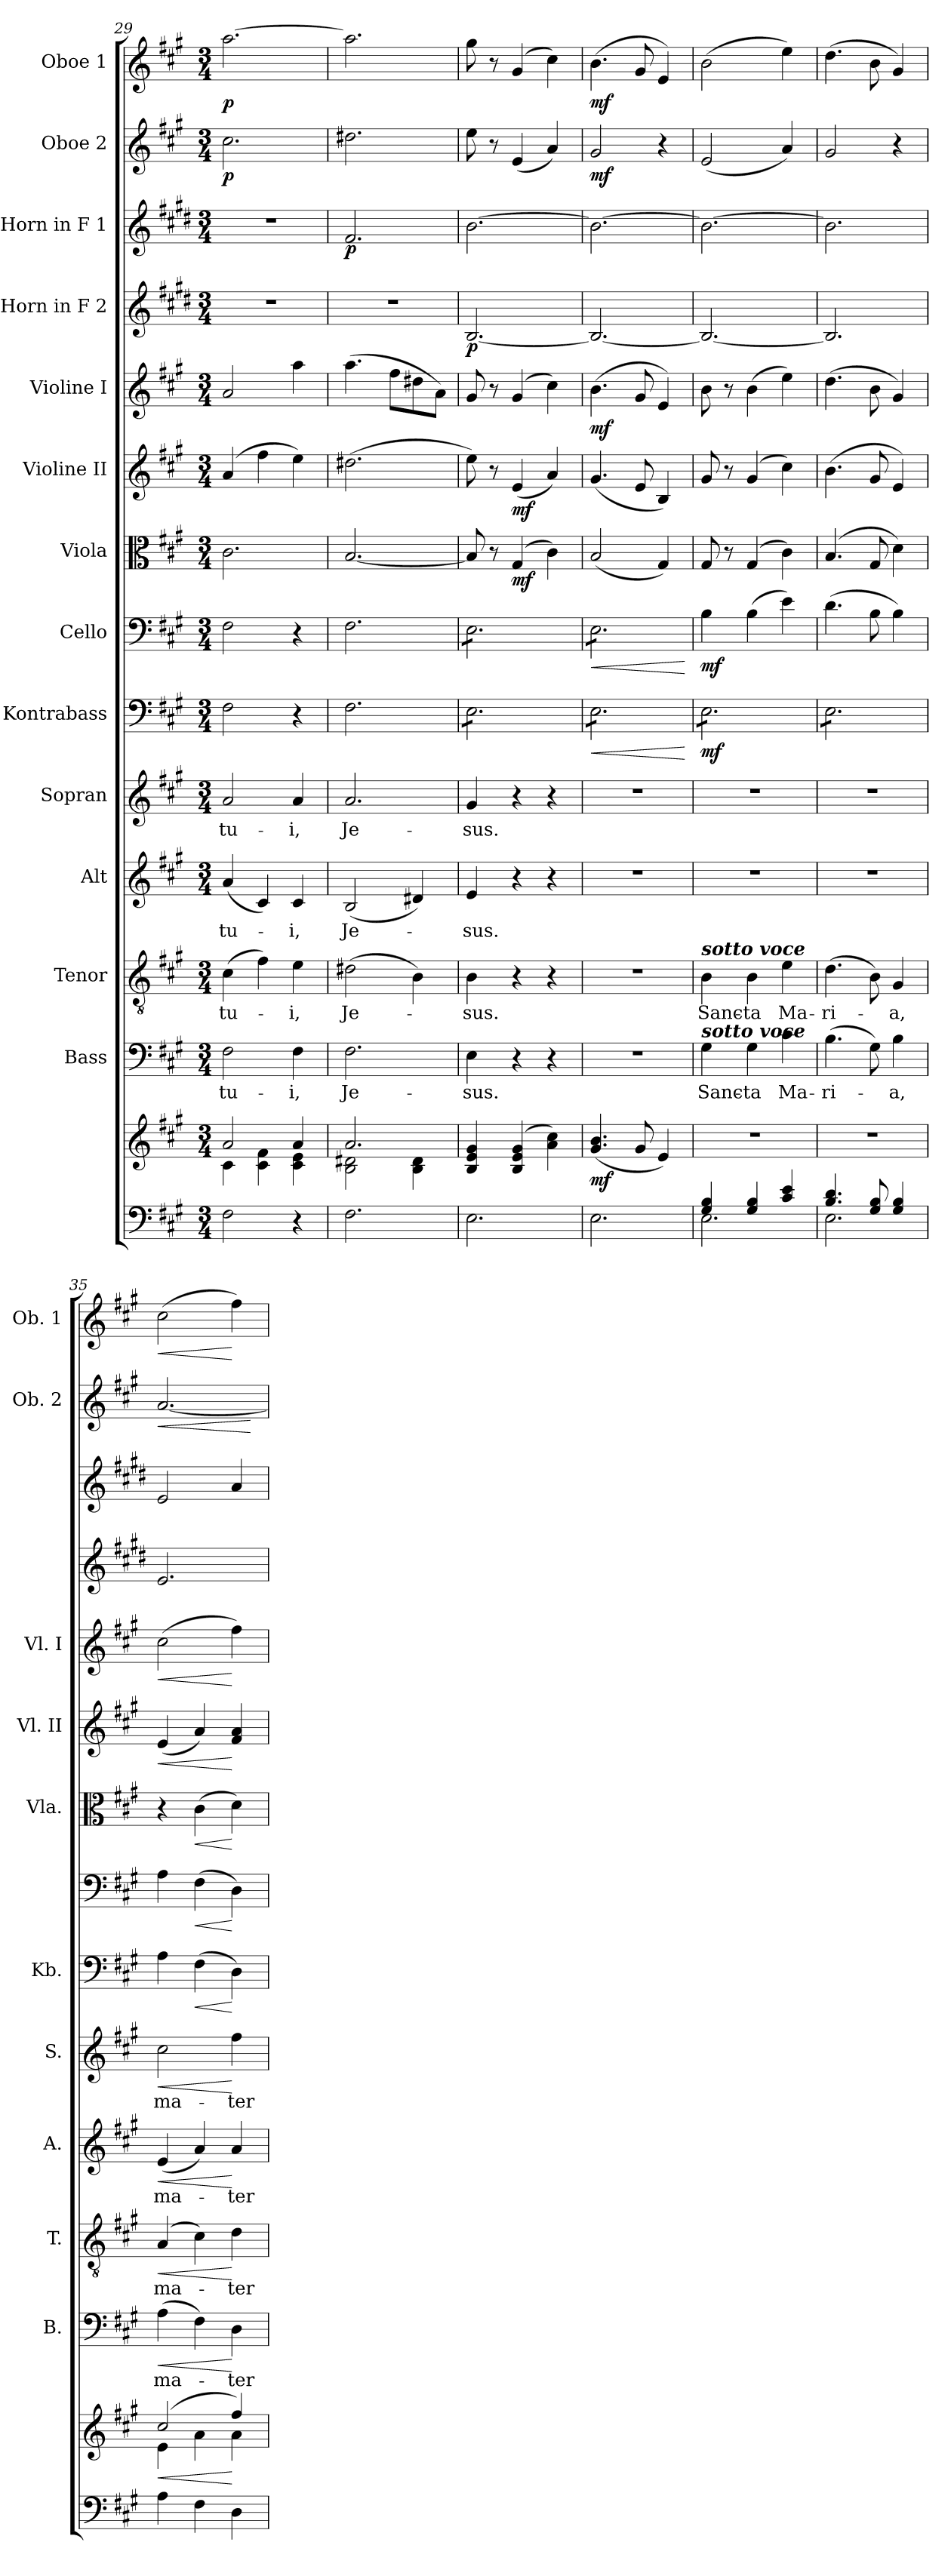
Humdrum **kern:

**kern	**kern	**dynam	**kern	**text	**dynam	**kern	**text	**dynam	**kern	**text	**dynam	**kern	**text	**dynam	**kern	**dynam	**kern	**dynam	**kern	**dynam	**kern	**dynam	**kern	**dynam	**kern	**dynam	**kern	**dynam	**kern	**dynam	**kern	**dynam
*part14	*part14	*part14	*part13	*part13	*part13	*part12	*part12	*part12	*part11	*part11	*part11	*part10	*part10	*part10	*part9	*part9	*part8	*part8	*part7	*part7	*part6	*part6	*part5	*part5	*part4	*part4	*part3	*part3	*part2	*part2	*part1	*part1
*staff15	*staff14	*staff14/15	*staff13	*staff13	*staff13	*staff12	*staff12	*staff12	*staff11	*staff11	*staff11	*staff10	*staff10	*staff10	*staff9	*staff9	*staff8	*staff8	*staff7	*staff7	*staff6	*staff6	*staff5	*staff5	*staff4	*staff4	*staff3	*staff3	*staff2	*staff2	*staff1	*staff1
*	*	*	*I"Bass	*	*	*I"Tenor	*	*	*I"Alt	*	*	*I"Sopran	*	*	*I"Kontrabass	*	*I"Cello	*	*I"Viola	*	*I"Violine II	*	*I"Violine I	*	*I"Horn in F 2	*	*I"Horn in F 1	*	*I"Oboe 2	*	*I"Oboe 1	*
*	*	*	*I'B.	*	*	*I'T.	*	*	*I'A.	*	*	*I'S.	*	*	*I'Kb.	*	*	*	*I'Vla.	*	*I'Vl. II	*	*I'Vl. I	*	*	*	*	*	*I'Ob. 2	*	*I'Ob. 1	*
*clefF4	*clefG2	*	*clefF4	*	*	*clefGv2	*	*	*clefG2	*	*	*clefG2	*	*	*clefF4	*	*clefF4	*	*clefC3	*	*clefG2	*	*clefG2	*	*clefG2	*	*clefG2	*	*clefG2	*	*clefG2	*
*	*	*	*	*	*	*	*	*	*	*	*	*	*	*	*ITrd7c12	*	*	*	*	*	*	*	*	*	*ITrd4c7	*	*ITrd4c7	*	*	*	*	*
*k[f#c#g#]	*k[f#c#g#]	*	*k[f#c#g#]	*	*	*k[f#c#g#]	*	*	*k[f#c#g#]	*	*	*k[f#c#g#]	*	*	*k[f#c#g#]	*	*k[f#c#g#]	*	*k[f#c#g#]	*	*k[f#c#g#]	*	*k[f#c#g#]	*	*k[f#c#g#]	*	*k[f#c#g#]	*	*k[f#c#g#]	*	*k[f#c#g#]	*
*A:	*A:	*	*A:	*	*	*A:	*	*	*A:	*	*	*A:	*	*	*A:	*	*A:	*	*A:	*	*A:	*	*A:	*	*A:	*	*A:	*	*A:	*	*A:	*
*M3/4	*M3/4	*	*M3/4	*	*	*M3/4	*	*	*M3/4	*	*	*M3/4	*	*	*M3/4	*	*M3/4	*	*M3/4	*	*M3/4	*	*M3/4	*	*M3/4	*	*M3/4	*	*M3/4	*	*M3/4	*
=29	=29	=29	=29	=29	=29	=29	=29	=29	=29	=29	=29	=29	=29	=29	=29	=29	=29	=29	=29	=29	=29	=29	=29	=29	=29	=29	=29	=29	=29	=29	=29	=29
*	*^	*	*	*	*	*	*	*	*	*	*	*	*	*	*	*	*	*	*	*	*	*	*	*	*	*	*	*	*	*	*	*
!	!	!	!	!	!LO:LY:b	!	!	!LO:LY:b	!	!	!LO:LY:b	!	!	!LO:LY:b	!	!	!	!	!	!	!	!	!	!	!	!	!	!	!	!	!LO:DY:b	!	!LO:DY:b
2F#\	2a/	4c#\	.	2F#\	tu-	.	(>4c#\	tu-	.	(<4a/	tu-	.	2a/	tu-	.	2FF#\	.	2F#\	.	2.c#\	.	(4a/	.	2a/	.	2.r	.	2.r	.	2.cc#\	p	[2.aa\	p
.	.	4c#\ 4f#\	.	.	.	.	4f#\)	.	.	4c#/)	.	.	.	.	.	.	.	.	.	.	.	4ff#\	.	.	.	.	.	.	.	.	.	.	.
!	!	!	!	!	!LO:LY:b	!	!	!LO:LY:b	!	!	!LO:LY:b	!	!	!LO:LY:b	!	!	!	!	!	!	!	!	!	!	!	!	!	!	!	!	!	!	!
4r	4a/	4c#\ 4e\	.	4F#\	-i,	.	4e\	-i,	.	4c#/	-i,	.	4a/	-i,	.	4r	.	4r	.	.	.	4ee\)	.	4aa\	.	.	.	.	.	.	.	.	.
=30	=30	=30	=30	=30	=30	=30	=30	=30	=30	=30	=30	=30	=30	=30	=30	=30	=30	=30	=30	=30	=30	=30	=30	=30	=30	=30	=30	=30	=30	=30	=30	=30	=30
!	!	!	!	!	!LO:LY:b	!	!	!LO:LY:b	!	!	!LO:LY:b	!	!	!LO:LY:b	!	!	!	!	!	!	!	!	!	!	!	!	!	!	!LO:DY:b	!	!	!	!
2.F#\	2.a/	2B\ 2d#X\	.	2.F#\	Je-	.	(>2d#X\	Je-	.	(<2B/	Je-	.	2.a/	Je-	.	2.FF#\	.	2.F#\	.	[2.B/	.	(>2.dd#X\	.	(>4.aa\	.	2.r	.	2.B/	p	2.dd#X\	.	2.aa\]	.
.	.	.	.	.	.	.	.	.	.	.	.	.	.	.	.	.	.	.	.	.	.	.	.	8ff#\L	.	.	.	.	.	.	.	.	.
.	.	4B\ 4d#\	.	.	.	.	4B\)	.	.	4d#X/)	.	.	.	.	.	.	.	.	.	.	.	.	.	8dd#X\	.	.	.	.	.	.	.	.	.
.	.	.	.	.	.	.	.	.	.	.	.	.	.	.	.	.	.	.	.	.	.	.	.	8a\J)	.	.	.	.	.	.	.	.	.
*	*v	*v	*	*	*	*	*	*	*	*	*	*	*	*	*	*	*	*	*	*	*	*	*	*	*	*	*	*	*	*	*	*	*
=31	=31	=31	=31	=31	=31	=31	=31	=31	=31	=31	=31	=31	=31	=31	=31	=31	=31	=31	=31	=31	=31	=31	=31	=31	=31	=31	=31	=31	=31	=31	=31	=31
!	!	!	!	!LO:LY:b	!	!	!LO:LY:b	!	!	!LO:LY:b	!	!	!LO:LY:b	!	!	!	!	!	!	!	!	!	!	!	!	!LO:DY:b	!	!	!	!	!	!
*	*	*	*	*	*	*	*	*	*	*	*	*	*	*	*tremolo	*	*	*	*	*	*	*	*	*	*	*	*	*	*	*	*	*
*	*	*	*	*	*	*	*	*	*	*	*	*	*	*	*	*	*tremolo	*	*	*	*	*	*	*	*	*	*	*	*	*	*	*
2.E\	4B/ 4e/ 4g#/	.	4E\	-sus.	.	4B\	-sus.	.	4e/	-sus.	.	4g#/	-sus.	.	8EE\L	.	8E\L	.	8B/]	.	8ee\)	.	8g#/	.	[2.E/	p	[2.e\	.	8ee\	.	8gg#\	.
.	.	.	.	.	.	.	.	.	.	.	.	.	.	.	8EE\	.	8E\	.	8r	.	8r	.	8r	.	.	.	.	.	8r	.	8r	.
!	!	!	!	!	!	!	!	!	!	!	!	!	!	!	!	!	!	!	!	!LO:DY:b	!	!LO:DY:b	!	!	!	!	!	!	!	!	!	!
.	(4B/ 4e/ 4g#/	.	4r	.	.	4r	.	.	4r	.	.	4r	.	.	8EE\	.	8E\	.	(4G#/	mf	(<4e/	mf	(4g#/	.	.	.	.	.	(<4e/	.	(4g#/	.
.	.	.	.	.	.	.	.	.	.	.	.	.	.	.	8EE\	.	8E\	.	.	.	.	.	.	.	.	.	.	.	.	.	.	.
.	4a\ 4cc#\)	.	4r	.	.	4r	.	.	4r	.	.	4r	.	.	8EE\	.	8E\	.	4c#\)	.	4a/)	.	4cc#\)	.	.	.	.	.	4a/)	.	4cc#\)	.
.	.	.	.	.	.	.	.	.	.	.	.	.	.	.	8EE\J	.	8E\J	.	.	.	.	.	.	.	.	.	.	.	.	.	.	.
=32	=32	=32	=32	=32	=32	=32	=32	=32	=32	=32	=32	=32	=32	=32	=32	=32	=32	=32	=32	=32	=32	=32	=32	=32	=32	=32	=32	=32	=32	=32	=32	=32
!	!	!LO:DY:b	!	!	!	!	!	!	!	!	!	!	!	!	!	!LO:HP:b	!	!LO:HP:b	!	!	!	!	!	!LO:DY:b	!	!	!	!	!	!LO:DY:b	!	!LO:DY:b
2.E\	(<4.g#/ 4.b/	mf	2.r	.	.	2.r	.	.	2.r	.	.	2.r	.	.	8EE\L	<	8E\L	<	(<2B/	.	(<4.g#/	.	(>4.b\	mf	2.E/_	.	2.e\_	.	2g#/	mf	(>4.b\	mf
.	.	.	.	.	.	.	.	.	.	.	.	.	.	.	8EE\	.	8E\	.	.	.	.	.	.	.	.	.	.	.	.	.	.	.
.	.	.	.	.	.	.	.	.	.	.	.	.	.	.	8EE\	.	8E\	.	.	.	.	.	.	.	.	.	.	.	.	.	.	.
.	8g#/	.	.	.	.	.	.	.	.	.	.	.	.	.	8EE\	.	8E\	.	.	.	8e/	.	8g#/	.	.	.	.	.	.	.	8g#/	.
.	4e/)	.	.	.	.	.	.	.	.	.	.	.	.	.	8EE\	.	8E\	.	4G#/)	.	4B/)	.	4e/)	.	.	.	.	.	4r	.	4e/)	.
.	.	.	.	.	.	.	.	.	.	.	.	.	.	.	8EE\J	.	8E\J	.	.	.	.	.	.	.	.	.	.	.	.	.	.	.
*	*	*	*	*	*	*	*	*	*	*	*	*	*	*	*	*	*Xtremolo	*	*	*	*	*	*	*	*	*	*	*	*	*	*	*
.	.	.	.	.	.	.	.	.	.	.	.	.	.	.	.	[	.	[	.	.	.	.	.	.	.	.	.	.	.	.	.	.
=33	=33	=33	=33	=33	=33	=33	=33	=33	=33	=33	=33	=33	=33	=33	=33	=33	=33	=33	=33	=33	=33	=33	=33	=33	=33	=33	=33	=33	=33	=33	=33	=33
*^	*	*	*	*	*	*	*	*	*	*	*	*	*	*	*	*	*	*	*	*	*	*	*	*	*	*	*	*	*	*	*	*
!	!	!	!	!	!	!	!LO:TX:a:Bi:t=sotto voce	!	!	!	!	!	!	!	!	!	!	!	!	!	!	!	!	!	!	!	!	!	!	!	!	!	!
!	!	!	!	!LO:TX:a:Bi:t=sotto voce	!	!	!	!	!	!	!	!	!	!	!	!	!	!	!	!	!	!	!	!	!	!	!	!	!	!	!	!	!
!	!	!	!	!	!LO:LY:b	!	!	!LO:LY:b	!	!	!	!	!	!	!	!	!LO:DY:b	!	!LO:DY:b	!	!	!	!	!	!	!	!	!	!	!	!	!	!
4G#/ 4B/	2.E\	2.r	.	4G#\	Sanc-	.	4B\	Sanc-	.	2.r	.	.	2.r	.	.	8EE\L	mf	4B\	mf	8G#/	.	8g#/	.	8b\	.	2.E/_	.	2.e\_	.	(<2e/	.	(>2b\	.
.	.	.	.	.	.	.	.	.	.	.	.	.	.	.	.	8EE\	.	.	.	8r	.	8r	.	8r	.	.	.	.	.	.	.	.	.
!	!	!	!	!	!LO:LY:b	!	!	!LO:LY:b	!	!	!	!	!	!	!	!	!	!	!	!	!	!	!	!	!	!	!	!	!	!	!	!	!
4G#/ 4B/	.	.	.	4G#\	-ta	.	4B\	-ta	.	.	.	.	.	.	.	8EE\	.	(>4B\	.	(4G#/	.	(4g#/	.	(>4b\	.	.	.	.	.	.	.	.	.
.	.	.	.	.	.	.	.	.	.	.	.	.	.	.	.	8EE\	.	.	.	.	.	.	.	.	.	.	.	.	.	.	.	.	.
!	!	!	!	!	!LO:LY:b	!	!	!LO:LY:b	!	!	!	!	!	!	!	!	!	!	!	!	!	!	!	!	!	!	!	!	!	!	!	!	!
4c#/ 4e/	.	.	.	4c#\	Ma-	.	4e\	Ma-	.	.	.	.	.	.	.	8EE\	.	4e\)	.	4c#\)	.	4cc#\)	.	4ee\)	.	.	.	.	.	4a/)	.	4ee\)	.
.	.	.	.	.	.	.	.	.	.	.	.	.	.	.	.	8EE\J	.	.	.	.	.	.	.	.	.	.	.	.	.	.	.	.	.
=34	=34	=34	=34	=34	=34	=34	=34	=34	=34	=34	=34	=34	=34	=34	=34	=34	=34	=34	=34	=34	=34	=34	=34	=34	=34	=34	=34	=34	=34	=34	=34	=34	=34
!	!	!	!	!	!LO:LY:b	!	!	!LO:LY:b	!	!	!	!	!	!	!	!	!	!	!	!	!	!	!	!	!	!	!	!	!	!	!	!	!
4.B/ 4.d/	2.E\	2.r	.	(>4.B\	-ri-	.	(>4.d\	-ri-	.	2.r	.	.	2.r	.	.	8EE\L	.	(>4.d\	.	(4.B/	.	(>4.b\	.	(>4.dd\	.	2.E/]	.	2.e\]	.	2g#/	.	(>4.dd\	.
.	.	.	.	.	.	.	.	.	.	.	.	.	.	.	.	8EE\	.	.	.	.	.	.	.	.	.	.	.	.	.	.	.	.	.
.	.	.	.	.	.	.	.	.	.	.	.	.	.	.	.	8EE\	.	.	.	.	.	.	.	.	.	.	.	.	.	.	.	.	.
8G#/ 8B/	.	.	.	8G#\)	.	.	8B\)	.	.	.	.	.	.	.	.	8EE\	.	8B\	.	8G#/	.	8g#/	.	8b\	.	.	.	.	.	.	.	8b\	.
!	!	!	!	!	!LO:LY:b	!	!	!LO:LY:b	!	!	!	!	!	!	!	!	!	!	!	!	!	!	!	!	!	!	!	!	!	!	!	!	!
4G#/ 4B/	.	.	.	4B\	-a,	.	4G#/	-a,	.	.	.	.	.	.	.	8EE\	.	4B\)	.	4d\)	.	4e/)	.	4g#/)	.	.	.	.	.	4r	.	4g#/)	.
.	.	.	.	.	.	.	.	.	.	.	.	.	.	.	.	8EE\J	.	.	.	.	.	.	.	.	.	.	.	.	.	.	.	.	.
*	*	*	*	*	*	*	*	*	*	*	*	*	*	*	*	*Xtremolo	*	*	*	*	*	*	*	*	*	*	*	*	*	*	*	*	*
*v	*v	*	*	*	*	*	*	*	*	*	*	*	*	*	*	*	*	*	*	*	*	*	*	*	*	*	*	*	*	*	*	*	*
=35	=35	=35	=35	=35	=35	=35	=35	=35	=35	=35	=35	=35	=35	=35	=35	=35	=35	=35	=35	=35	=35	=35	=35	=35	=35	=35	=35	=35	=35	=35	=35	=35
!	!	!LO:HP:b	!	!LO:LY:b	!LO:HP:b	!	!LO:LY:b	!LO:HP:b	!	!LO:LY:b	!LO:HP:b	!	!LO:LY:b	!LO:HP:b	!	!	!	!	!	!	!	!LO:HP:b	!	!LO:HP:b	!	!	!	!	!	!LO:HP:b	!	!LO:HP:b
*	*^	*	*	*	*	*	*	*	*	*	*	*	*	*	*	*	*	*	*	*	*	*	*	*	*	*	*	*	*	*	*	*
4A\	(2cc#/	4e\	<	(>4A\	ma-	<	(4A/	ma-	<	(<4e/	ma-	<	2cc#\	ma-	<	4AA\	.	4A\	.	4r	.	(<4e/	<	(>2cc#\	<	2.A/	.	2A/	.	[2.a/	<	(>2cc#\	<
!	!	!	!	!	!	!	!	!	!	!	!	!	!	!	!	!	!LO:HP:b	!	!LO:HP:b	!	!LO:HP:b	!	!	!	!	!	!	!	!	!	!	!	!
4F#\	.	4a\	.	4F#\)	.	.	4c#\)	.	.	4a/)	.	.	.	.	.	(>4FF#\	<	(>4F#\	<	(>4c#\	<	4a/)	.	.	.	.	.	.	.	.	.	.	.
!	!	!	!	!	!LO:LY:b	!	!	!LO:LY:b	!	!	!LO:LY:b	!	!	!LO:LY:b	!	!	!	!	!	!	!	!	!	!	!	!	!	!	!	!	!	!	!
4D\	4ff#/)	4a\	[	4D\	-ter	[	4d\	-ter	[	4a/	-ter	[	4ff#\	-ter	[	4DD\)	[	4D\)	[	4d\)	[	4f#/ 4a/	[	4ff#\)	[	.	.	4d/	.	.	.	4ff#\)	[
*	*v	*v	*	*	*	*	*	*	*	*	*	*	*	*	*	*	*	*	*	*	*	*	*	*	*	*	*	*	*	*	*	*	*
.	.	.	.	.	.	.	.	.	.	.	.	.	.	.	.	.	.	.	.	.	.	.	.	.	.	.	.	.	.	[	.	.
=	=	=	=	=	=	=	=	=	=	=	=	=	=	=	=	=	=	=	=	=	=	=	=	=	=	=	=	=	=	=	=	=
*-	*-	*-	*-	*-	*-	*-	*-	*-	*-	*-	*-	*-	*-	*-	*-	*-	*-	*-	*-	*-	*-	*-	*-	*-	*-	*-	*-	*-	*-	*-	*-	*-
